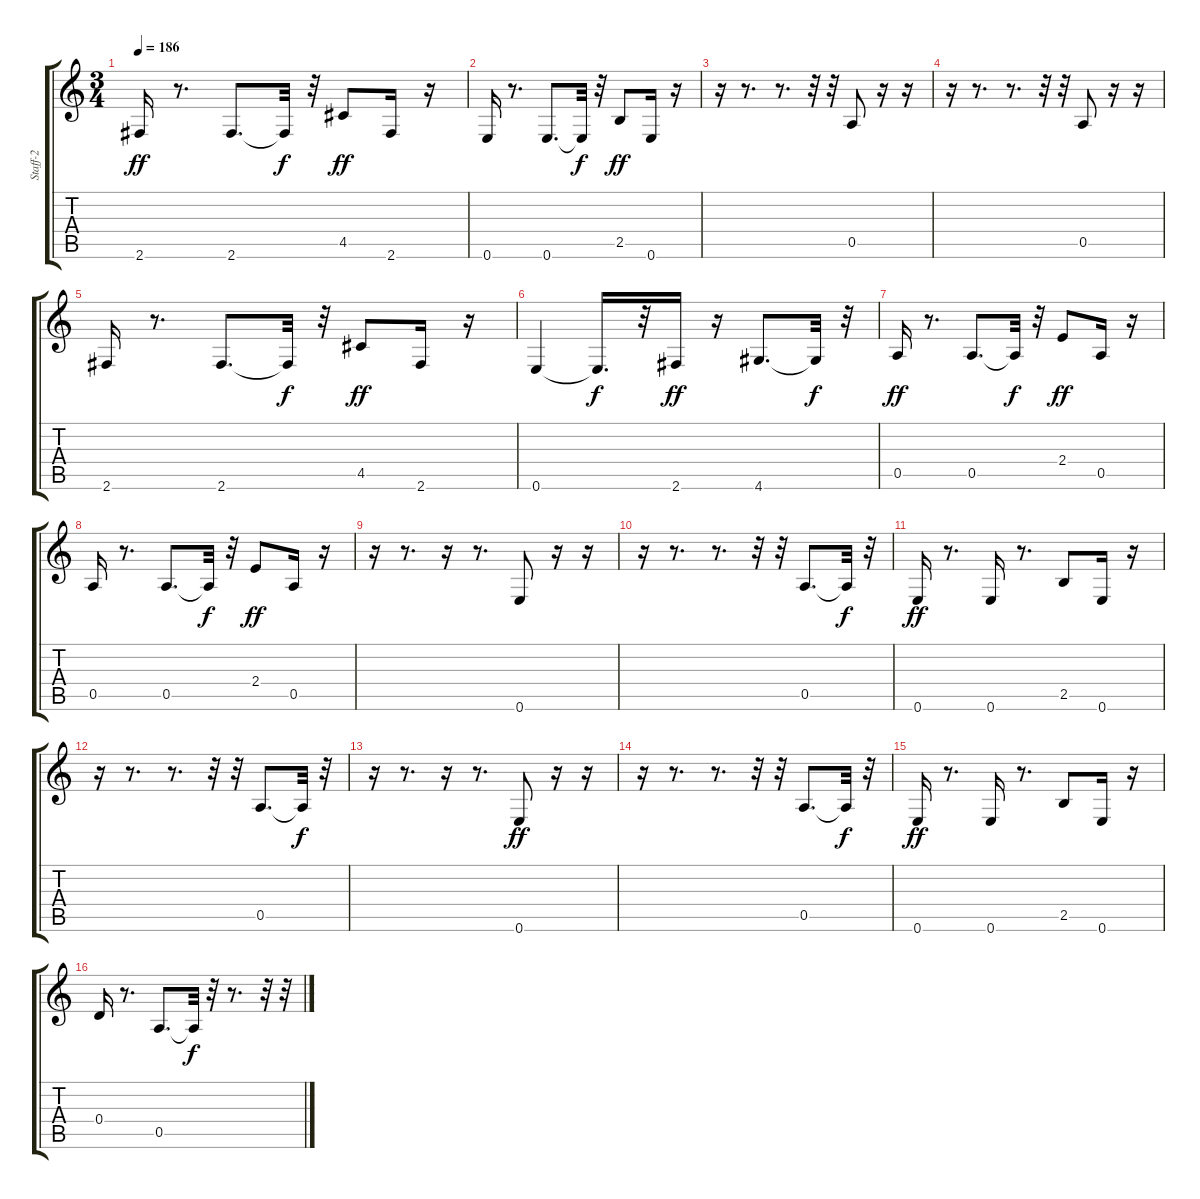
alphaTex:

\track ("Staff-2" "Staff-2") {instrument synthbass2}
\staff {score tabs}
\tuning (E4 B3 G3 D3 A2 E2) {hide}
\ts (3 4)
\tempo 186
\clef g2
\ks c
2.6.16{dy ff} r.8{d} 2.6.8{d} 2.6{t}.32{dy f} r.32 4.5.8{dy ff} 2.6.16 r.16 |
0.6.16 r.8{d} 0.6.8{d} 0.6{t}.32{dy f} r.32 2.5.8{dy ff} 0.6.16 r.16 |
r.16 r.8{d} r.8{d} r.32 r.32 0.5.8 r.16 r.16 |
r.16 r.8{d} r.8{d} r.32 r.32 0.5.8 r.16 r.16 |
2.6.16 r.8{d} 2.6.8{d} 2.6{t}.32{dy f} r.32 4.5.8{dy ff} 2.6.16 r.16 |
0.6.4 0.6{t}.16{d dy f} r.32 2.6.16{dy ff} r.16 4.6.8{d} 4.6{t}.32{dy f} r.32 |
0.5.16{dy ff} r.8{d} 0.5.8{d} 0.5{t}.32{dy f} r.32 2.4.8{dy ff} 0.5.16 r.16 |
0.5.16 r.8{d} 0.5.8{d} 0.5{t}.32{dy f} r.32 2.4.8{dy ff} 0.5.16 r.16 |
r.16 r.8{d} r.16 r.8{d} 0.6.8 r.16 r.16 |
r.16 r.8{d} r.8{d} r.32 r.32 0.5.8{d} 0.5{t}.32{dy f} r.32 |
0.6.16{dy ff} r.8{d} 0.6.16 r.8{d} 2.5.8 0.6.16 r.16 |
r.16 r.8{d} r.8{d} r.32 r.32 0.5.8{d} 0.5{t}.32{dy f} r.32 |
r.16 r.8{d} r.16 r.8{d} 0.6.8{dy ff} r.16 r.16 |
r.16 r.8{d} r.8{d} r.32 r.32 0.5.8{d} 0.5{t}.32{dy f} r.32 |
0.6.16{dy ff} r.8{d} 0.6.16 r.8{d} 2.5.8 0.6.16 r.16 |
0.4.16 r.8{d} 0.5.8{d} 0.5{t}.32{dy f} r.32 r.8{d} r.32 r.32
